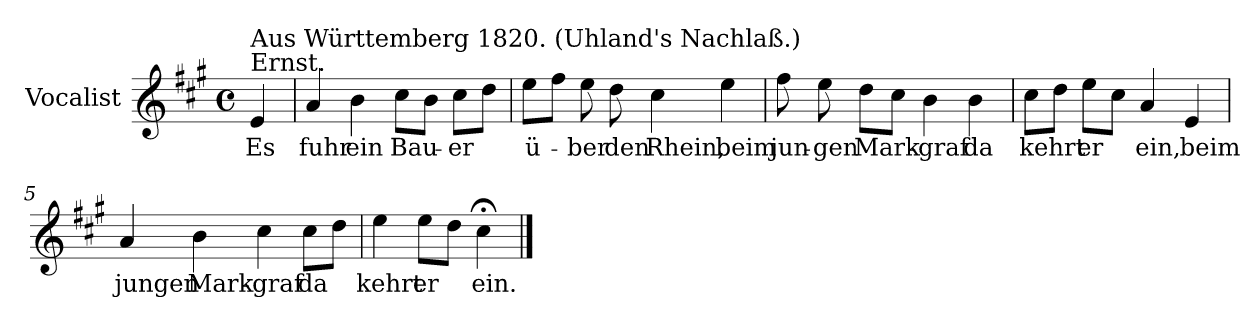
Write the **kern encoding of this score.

**kern	**text
*part1	*part1
*staff1	*staff1
*I"Vocalist	*
*k[f#c#g#]	*
*A:	*
*M4/4	*
*met(c)	*
=	=
!LO:TX:a:t=Ernst.	!
!LO:TX:a:t=Aus Württemberg 1820. (Uhland's Nachlaß.)	!
4e	Es
=1	=1
4a	fuhr
4b	ein
8cc#L	Bau-
8bJ	.
8cc#L	-er
8ddJ	.
=2	=2
8eeL	ü-
8ff#J	.
8ee	-ber
8dd	den
4cc#	Rhein,
4ee	beim
=3	=3
8ff#	jun-
8ee	-gen
8ddL	Mark-
8cc#J	.
4b	-graf
4b	da
=4	=4
8cc#L	kehrt
8ddJ	.
8eeL	er
8cc#J	.
4a	ein,
4e	beim
=5	=5
4a	jungen
4b	Mark-
4cc#	-graf
8cc#L	da
8ddJ	.
=6	=6
4ee	kehrt
8eeL	er
8ddJ	.
4cc#;<	ein.
==	==
*-	*-
